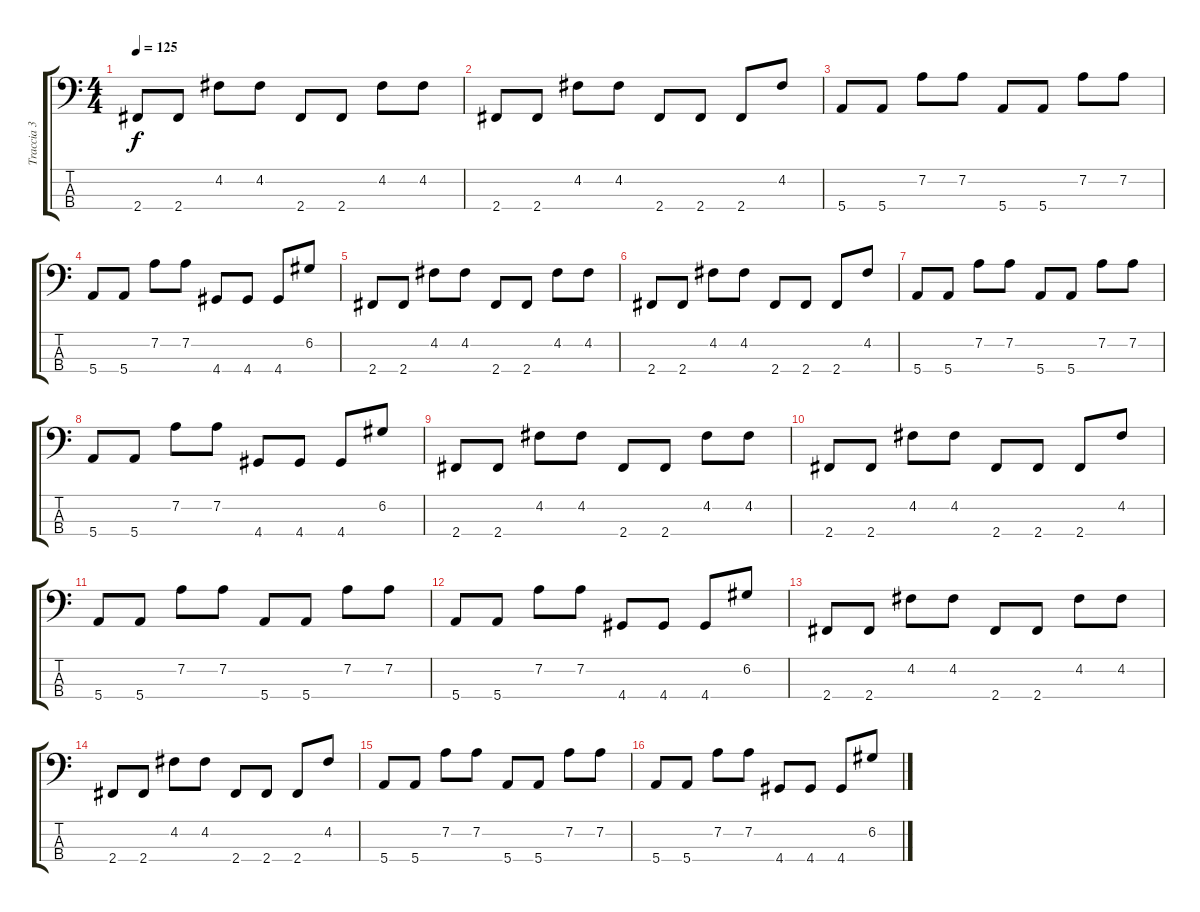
\track ("Traccia 3" "Traccia 3") {instrument electricbasspick}
\staff {score tabs}
\tuning (G2 D2 A1 E1) {hide}
\ts (4 4)
\tempo 125
\clef f4
\ks c
2.4.8{dy f} 2.4.8 4.2.8 4.2.8 2.4.8 2.4.8 4.2.8 4.2.8 |
2.4.8 2.4.8 4.2.8 4.2.8 2.4.8 2.4.8 2.4.8 4.2.8 |
5.4.8 5.4.8 7.2.8 7.2.8 5.4.8 5.4.8 7.2.8 7.2.8 |
5.4.8 5.4.8 7.2.8 7.2.8 4.4.8 4.4.8 4.4.8 6.2.8 |
2.4.8 2.4.8 4.2.8 4.2.8 2.4.8 2.4.8 4.2.8 4.2.8 |
2.4.8 2.4.8 4.2.8 4.2.8 2.4.8 2.4.8 2.4.8 4.2.8 |
5.4.8 5.4.8 7.2.8 7.2.8 5.4.8 5.4.8 7.2.8 7.2.8 |
5.4.8 5.4.8 7.2.8 7.2.8 4.4.8 4.4.8 4.4.8 6.2.8 |
2.4.8 2.4.8 4.2.8 4.2.8 2.4.8 2.4.8 4.2.8 4.2.8 |
2.4.8 2.4.8 4.2.8 4.2.8 2.4.8 2.4.8 2.4.8 4.2.8 |
5.4.8 5.4.8 7.2.8 7.2.8 5.4.8 5.4.8 7.2.8 7.2.8 |
5.4.8 5.4.8 7.2.8 7.2.8 4.4.8 4.4.8 4.4.8 6.2.8 |
2.4.8 2.4.8 4.2.8 4.2.8 2.4.8 2.4.8 4.2.8 4.2.8 |
2.4.8 2.4.8 4.2.8 4.2.8 2.4.8 2.4.8 2.4.8 4.2.8 |
5.4.8 5.4.8 7.2.8 7.2.8 5.4.8 5.4.8 7.2.8 7.2.8 |
5.4.8 5.4.8 7.2.8 7.2.8 4.4.8 4.4.8 4.4.8 6.2.8
